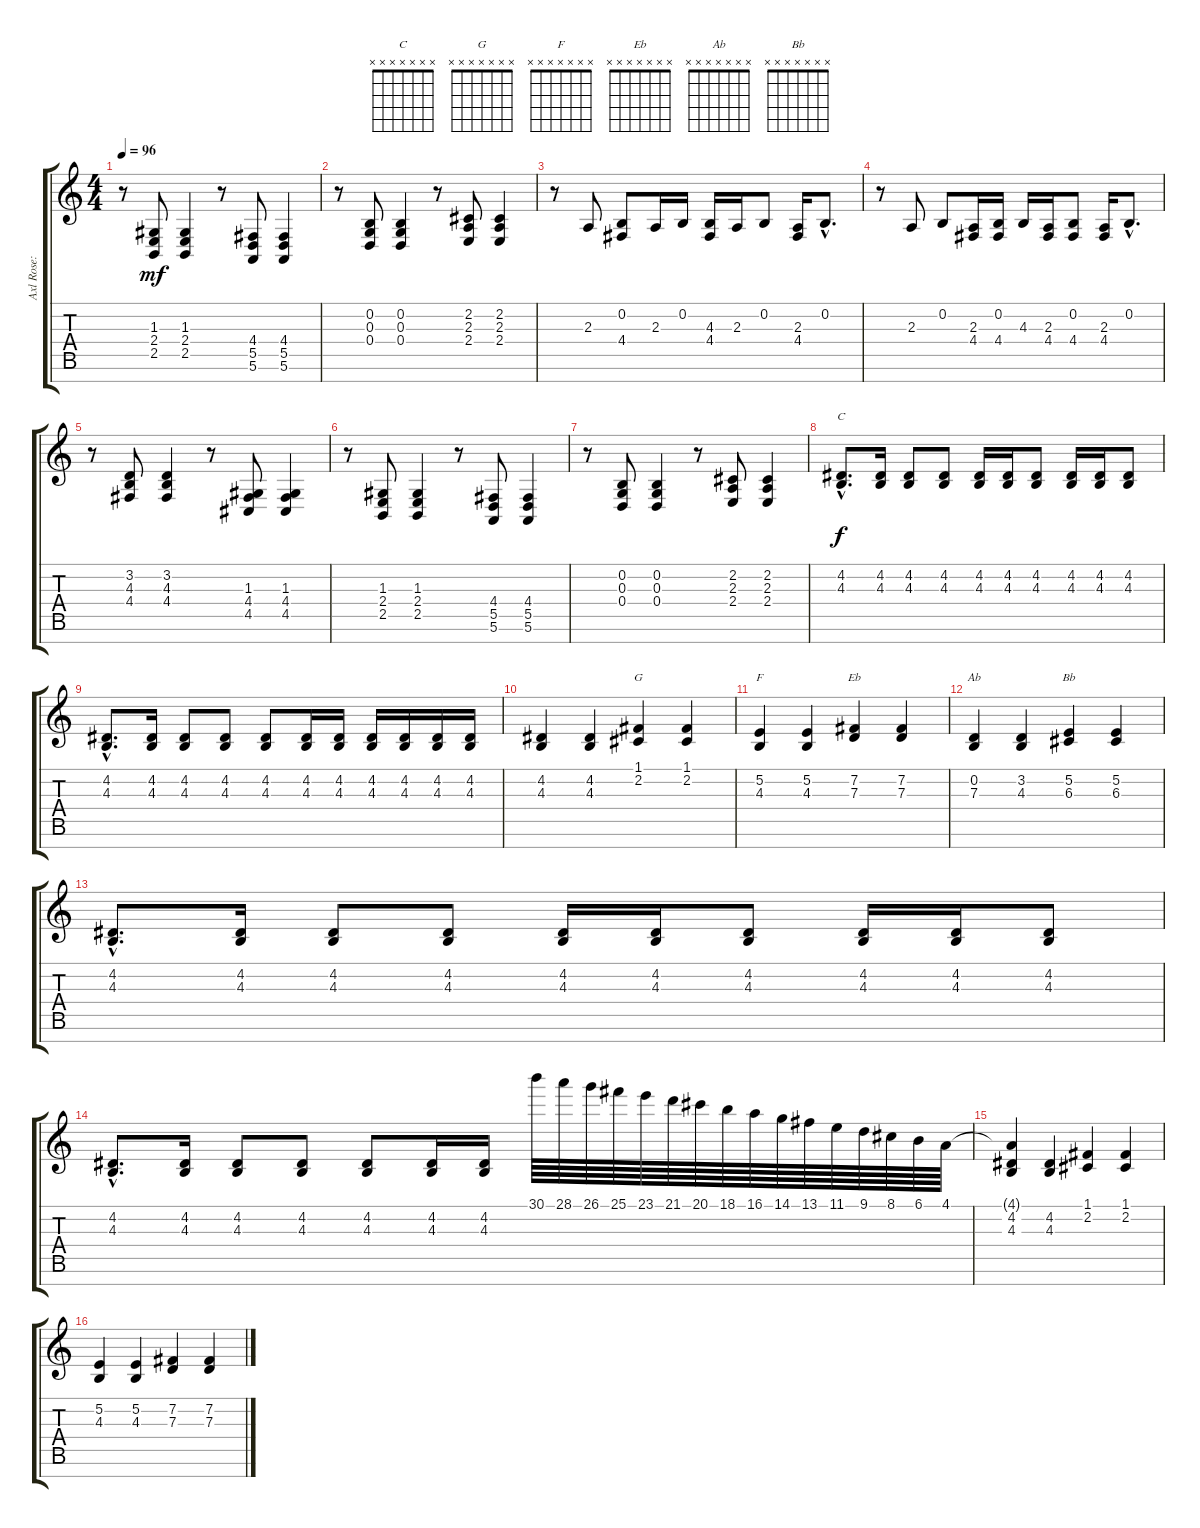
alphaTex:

\track ("Axl Rose: (Mão Direita)" "Axl Rose: ") {instrument acousticgrandpiano}
\staff {score tabs}
\tuning (F4 B3 G3 D3 A2 E2 B1) {hide}
\chord ("C" x x x x x x x)
\chord ("G" x x x x x x x)
\chord ("F" x x x x x x x)
\chord ("Eb" x x x x x x x)
\chord ("Ab" x x x x x x x)
\chord ("Bb" x x x x x x x)
\ts (4 4)
\tempo 96
\clef g2
\ks c
r.8{dy mf} (1.3 2.4 2.5).8 (1.3 2.4 2.5).4 r.8 (4.4 5.5 5.6).8 (4.4 5.5 5.6).4 |
r.8 (0.2 0.3 0.4).8 (0.2 0.3 0.4).4 r.8 (2.2 2.3 2.4).8 (2.2 2.3 2.4).4 |
r.8 2.3.8 (0.2 4.4).8 2.3.16 0.2.16 (4.3 4.4).16 2.3.16 0.2.8 (2.3 4.4).16 0.2{hac}.8{d} |
r.8 2.3.8 0.2.8 (2.3 4.4).16 (0.2 4.4).16 4.3.16 (2.3 4.4).16 (0.2 4.4).8 (2.3 4.4).16 0.2{hac}.8{d} |
r.8 (3.2 4.3 4.4).8 (3.2 4.3 4.4).4 r.8 (1.3 4.4 4.5).8 (1.3 4.4 4.5).4 |
r.8 (1.3 2.4 2.5).8 (1.3 2.4 2.5).4 r.8 (4.4 5.5 5.6).8 (4.4 5.5 5.6).4 |
r.8 (0.2 0.3 0.4).8 (0.2 0.3 0.4).4 r.8 (2.2 2.3 2.4).8 (2.2 2.3 2.4).4 |
(4.2{hac} 4.3{hac}).8{d ch "C" dy f} (4.2 4.3).16 (4.2 4.3).8 (4.2 4.3).8 (4.2 4.3).16 (4.2 4.3).16 (4.2 4.3).8 (4.2 4.3).16 (4.2 4.3).16 (4.2 4.3).8 |
(4.2{hac} 4.3{hac}).8{d} (4.2 4.3).16 (4.2 4.3).8 (4.2 4.3).8 (4.2 4.3).8 (4.2 4.3).16 (4.2 4.3).16 (4.2 4.3).16 (4.2 4.3).16 (4.2 4.3).16 (4.2 4.3).16 |
(4.2 4.3).4 (4.2 4.3).4 (1.1 2.2).4{ch "G"} (1.1 2.2).4 |
(5.2 4.3).4{ch "F"} (5.2 4.3).4 (7.2 7.3).4{ch "Eb"} (7.2 7.3).4 |
(0.2 7.3).4{ch "Ab"} (3.2 4.3).4 (5.2 6.3).4{ch "Bb"} (5.2 6.3).4 |
(4.2{hac} 4.3{hac}).8{d} (4.2 4.3).16 (4.2 4.3).8 (4.2 4.3).8 (4.2 4.3).16 (4.2 4.3).16 (4.2 4.3).8 (4.2 4.3).16 (4.2 4.3).16 (4.2 4.3).8 |
(4.2{hac} 4.3{hac}).8{d} (4.2 4.3).16 (4.2 4.3).8 (4.2 4.3).8 (4.2 4.3).8 (4.2 4.3).16 (4.2 4.3).16 30.1.64 28.1.64 26.1.64 25.1.64 23.1.64 21.1.64 20.1.64 18.1.64 16.1.64 14.1.64 13.1.64 11.1.64 9.1.64 8.1.64 6.1.64 4.1.64 |
(4.1{t} 4.2 4.3).4 (4.2 4.3).4 (1.1 2.2).4 (1.1 2.2).4 |
(5.2 4.3).4 (5.2 4.3).4 (7.2 7.3).4 (7.2 7.3).4
